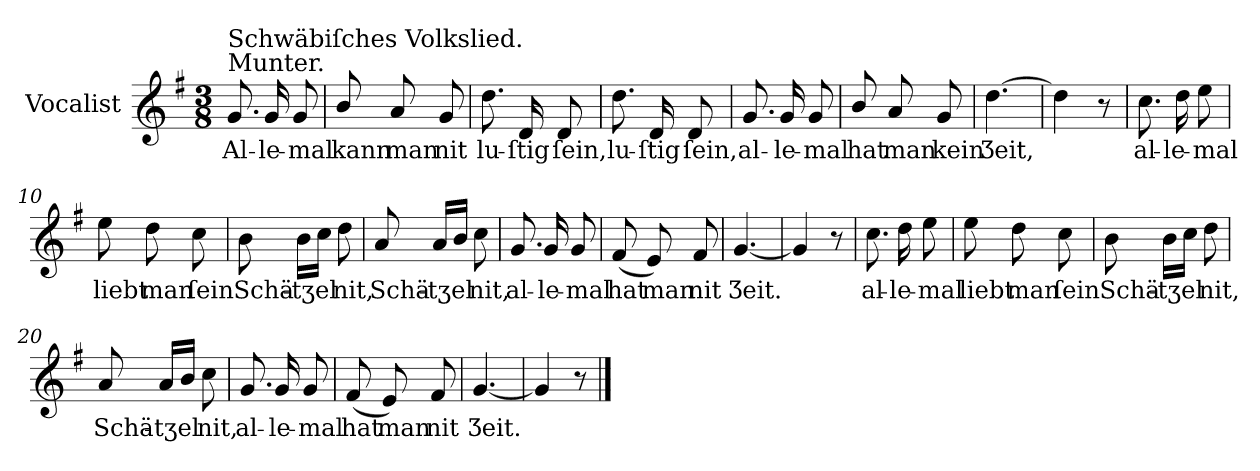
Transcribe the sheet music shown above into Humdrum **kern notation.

**kern	**text
*part1	*part1
*staff1	*staff1
*I"Vocalist	*
*k[f#]	*
*G:	*
*M3/8	*
=1	=1
!LO:TX:a:t=Munter.	!
!LO:TX:a:t=Schwäbiſches Volkslied.	!
8.g	Al-
16g	-le-
8g	-mal
=2	=2
8b/	kann
8a	man
8g	nit
=3	=3
8.dd	lu-
16d	-ſtig
8d	ſein,
=4	=4
8.dd	lu-
16d	-ſtig
8d	ſein,
=5	=5
8.g	al-
16g	-le-
8g	-mal
=6	=6
8b/	hat
8a	man
8g	kein
=7	=7
[4.dd	Ʒeit,
=8	=8
4dd]	.
8r	.
=9	=9
8.cc	al-
16dd	-le-
8ee	-mal
=10	=10
8ee	liebt
8dd	man
8cc	ſein
=11	=11
8b	Schä-
16bLL	-tʒel
16ccJJ	.
8dd	nit,
=12	=12
8a	Schä-
16aLL	-tʒel
16bJJ	.
8cc	nit,
=13	=13
8.g	al-
16g	-le-
8g	-mal
=14	=14
(8f#	hat
8e)	man
8f#	nit
=15	=15
[4.g	Ʒeit.
=16	=16
4g]	.
8r	.
=17	=17
8.cc	al-
16dd	-le-
8ee	-mal
=18	=18
8ee	liebt
8dd	man
8cc	ſein
=19	=19
8b	Schä-
16bLL	-tʒel
16ccJJ	.
8dd	nit,
=20	=20
8a	Schä-
16aLL	-tʒel
16bJJ	.
8cc	nit,
=21	=21
8.g	al-
16g	-le-
8g	-mal
=22	=22
(8f#	hat
8e)	man
8f#	nit
=23	=23
[4.g	Ʒeit.
=24	=24
4g]	.
8r	.
==	==
*-	*-
